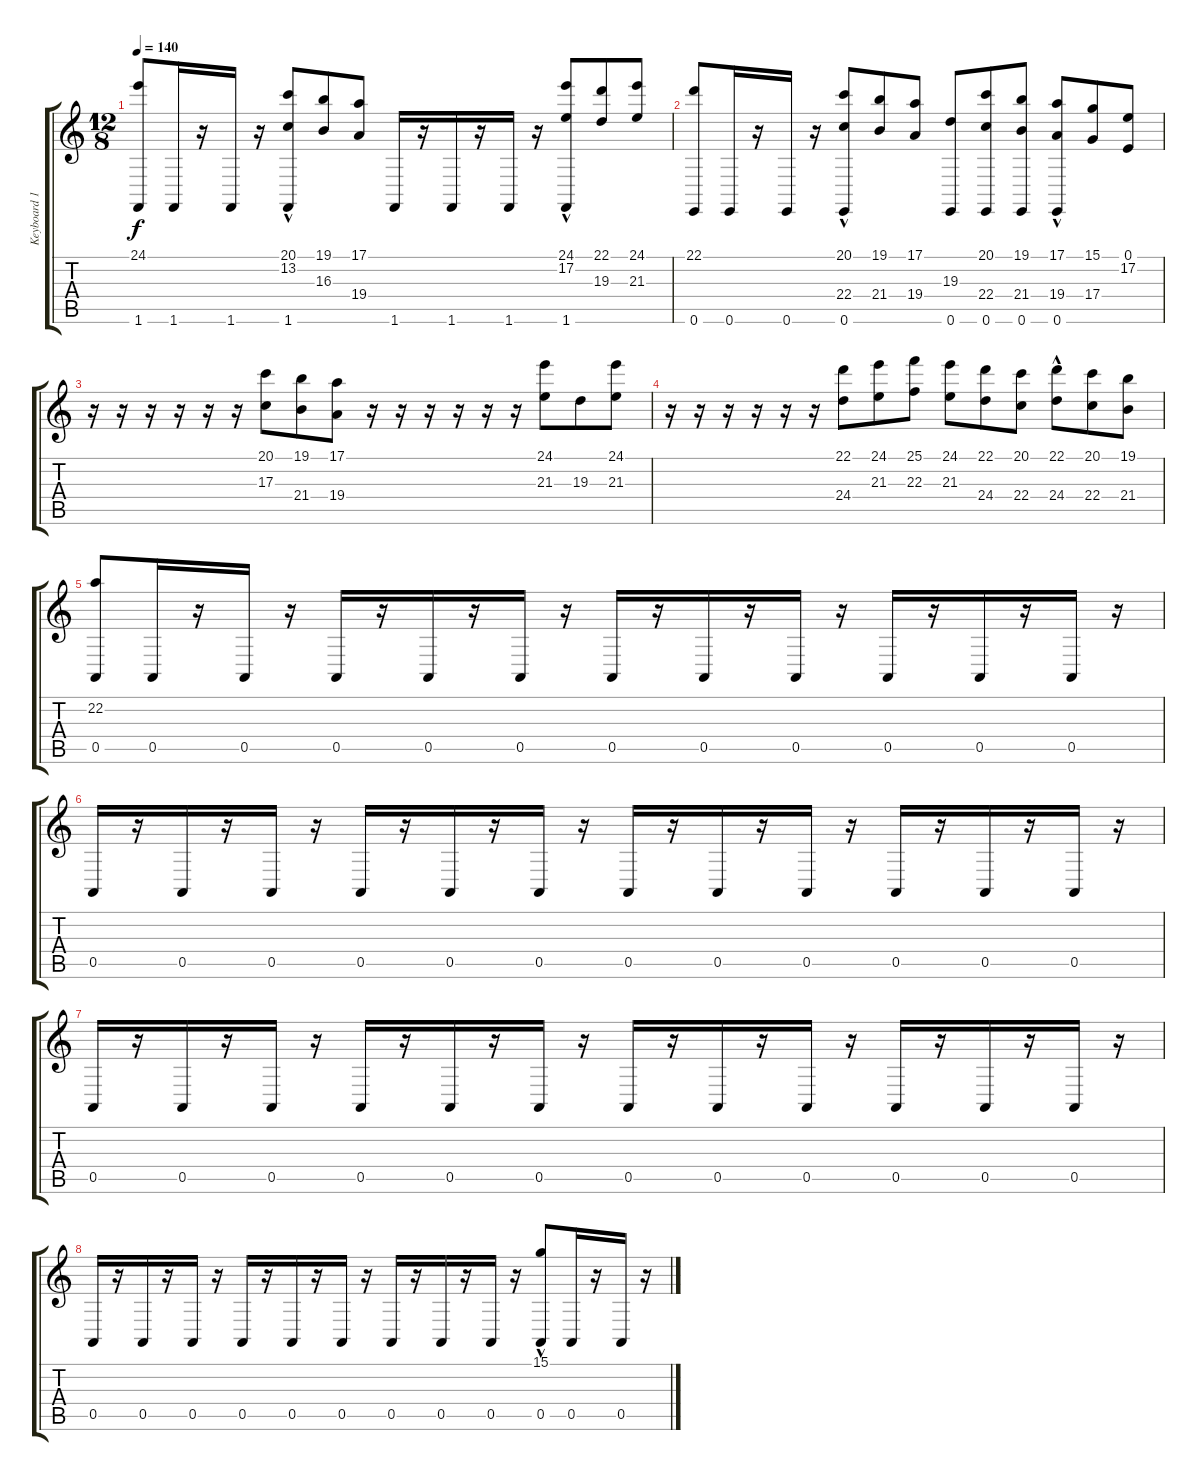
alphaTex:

\track ("Keyboard 1" "Keyboard 1") {instrument stringensemble1}
\staff {score tabs}
\tuning (E4 B3 G3 D3 A2 E2) {hide}
\ts (12 8)
\tempo 140
\clef g2
\ks c
(24.1 1.6).8{dy f} 1.6.16 r.16 1.6.16 r.16 (20.1 13.2 1.6{hac}).8 (19.1 16.3).8 (17.1 19.4).8 1.6.16 r.16 1.6.16 r.16 1.6.16 r.16 (24.1 17.2 1.6{hac}).8 (22.1 19.3).8 (24.1 21.3).8 |
(22.1 0.6).8 0.6.16 r.16 0.6.16 r.16 (20.1 22.4 0.6{hac}).8 (19.1 21.4).8 (17.1 19.4).8 (19.3 0.6).8 (20.1 22.4 0.6).8 (19.1 21.4 0.6).8 (17.1 19.4 0.6{hac}).8 (15.1 17.4).8 (0.1 17.2).8 |
r.16 r.16 r.16 r.16 r.16 r.16 (20.1 17.3).8 (19.1 21.4).8 (17.1 19.4).8 r.16 r.16 r.16 r.16 r.16 r.16 (24.1 21.3).8 19.3.8 (24.1 21.3).8 |
r.16 r.16 r.16 r.16 r.16 r.16 (22.1 24.4).8 (24.1 21.3).8 (25.1 22.3).8 (24.1 21.3).8 (22.1 24.4).8 (20.1 22.4).8 (22.1{hac} 24.4).8 (20.1 22.4).8 (19.1 21.4).8 |
(22.2 0.5).8 0.5.16 r.16 0.5.16 r.16 0.5.16 r.16 0.5.16 r.16 0.5.16 r.16 0.5.16 r.16 0.5.16 r.16 0.5.16 r.16 0.5.16 r.16 0.5.16 r.16 0.5.16 r.16 |
0.5.16 r.16 0.5.16 r.16 0.5.16 r.16 0.5.16 r.16 0.5.16 r.16 0.5.16 r.16 0.5.16 r.16 0.5.16 r.16 0.5.16 r.16 0.5.16 r.16 0.5.16 r.16 0.5.16 r.16 |
0.5.16 r.16 0.5.16 r.16 0.5.16 r.16 0.5.16 r.16 0.5.16 r.16 0.5.16 r.16 0.5.16 r.16 0.5.16 r.16 0.5.16 r.16 0.5.16 r.16 0.5.16 r.16 0.5.16 r.16 |
0.5.16 r.16 0.5.16 r.16 0.5.16 r.16 0.5.16 r.16 0.5.16 r.16 0.5.16 r.16 0.5.16 r.16 0.5.16 r.16 0.5.16 r.16 (15.1{hac} 0.5).8 0.5.16 r.16 0.5.16 r.16
